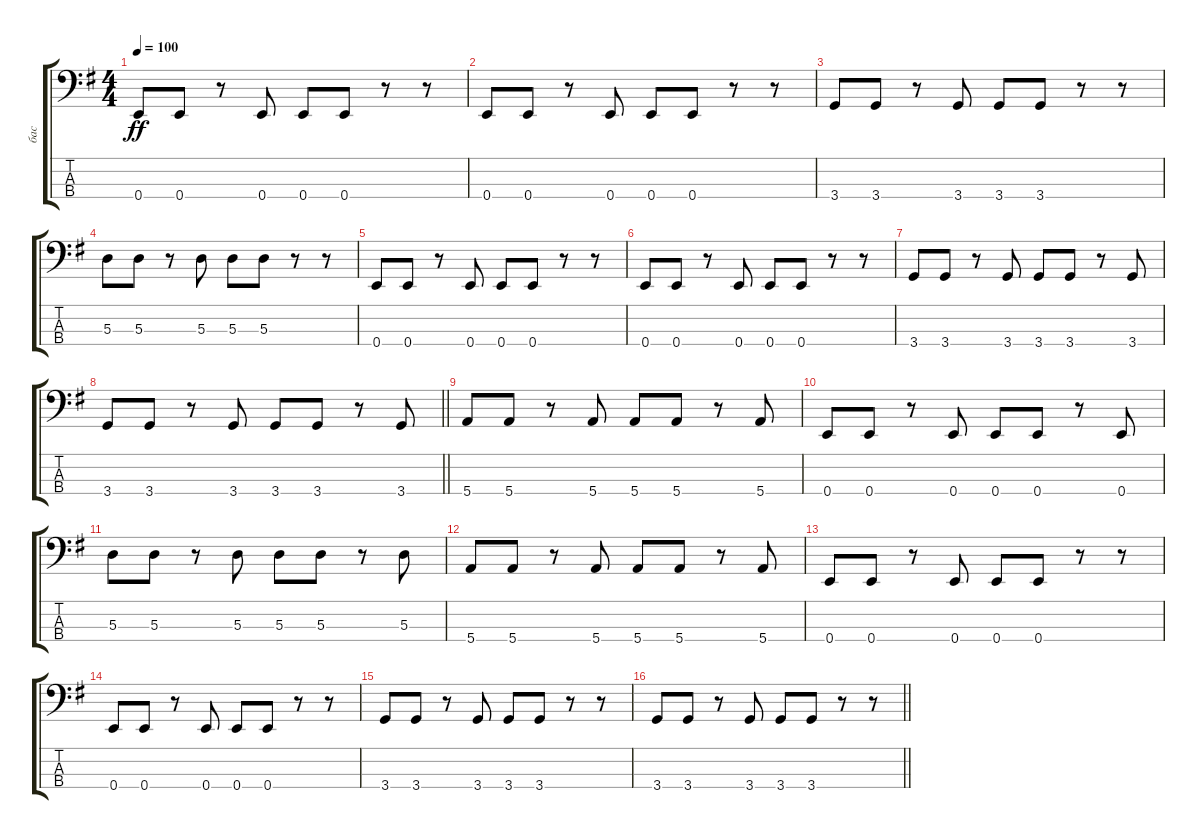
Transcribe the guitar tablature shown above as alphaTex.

\track ("бас" "бас") {instrument electricbassfinger}
\staff {score tabs}
\tuning (G2 D2 A1 E1) {hide}
\ts (4 4)
\tempo 100
\clef f4
\ks eminor
0.4.8{dy ff} 0.4.8 r.8 0.4.8 0.4.8 0.4.8 r.8 r.8 |
0.4.8 0.4.8 r.8 0.4.8 0.4.8 0.4.8 r.8 r.8 |
3.4.8 3.4.8 r.8 3.4.8 3.4.8 3.4.8 r.8 r.8 |
5.3.8 5.3.8 r.8 5.3.8 5.3.8 5.3.8 r.8 r.8 |
0.4.8 0.4.8 r.8 0.4.8 0.4.8 0.4.8 r.8 r.8 |
0.4.8 0.4.8 r.8 0.4.8 0.4.8 0.4.8 r.8 r.8 |
3.4.8 3.4.8 r.8 3.4.8 3.4.8 3.4.8 r.8 3.4.8 |
\barLineRight lightlight
3.4.8 3.4.8 r.8 3.4.8 3.4.8 3.4.8 r.8 3.4.8 |
\section ("" "")
5.4.8 5.4.8 r.8 5.4.8 5.4.8 5.4.8 r.8 5.4.8 |
0.4.8 0.4.8 r.8 0.4.8 0.4.8 0.4.8 r.8 0.4.8 |
5.3.8 5.3.8 r.8 5.3.8 5.3.8 5.3.8 r.8 5.3.8 |
5.4.8 5.4.8 r.8 5.4.8 5.4.8 5.4.8 r.8 5.4.8 |
0.4.8 0.4.8 r.8 0.4.8 0.4.8 0.4.8 r.8 r.8 |
0.4.8 0.4.8 r.8 0.4.8 0.4.8 0.4.8 r.8 r.8 |
3.4.8 3.4.8 r.8 3.4.8 3.4.8 3.4.8 r.8 r.8 |
\barLineRight lightlight
3.4.8 3.4.8 r.8 3.4.8 3.4.8 3.4.8 r.8 r.8
